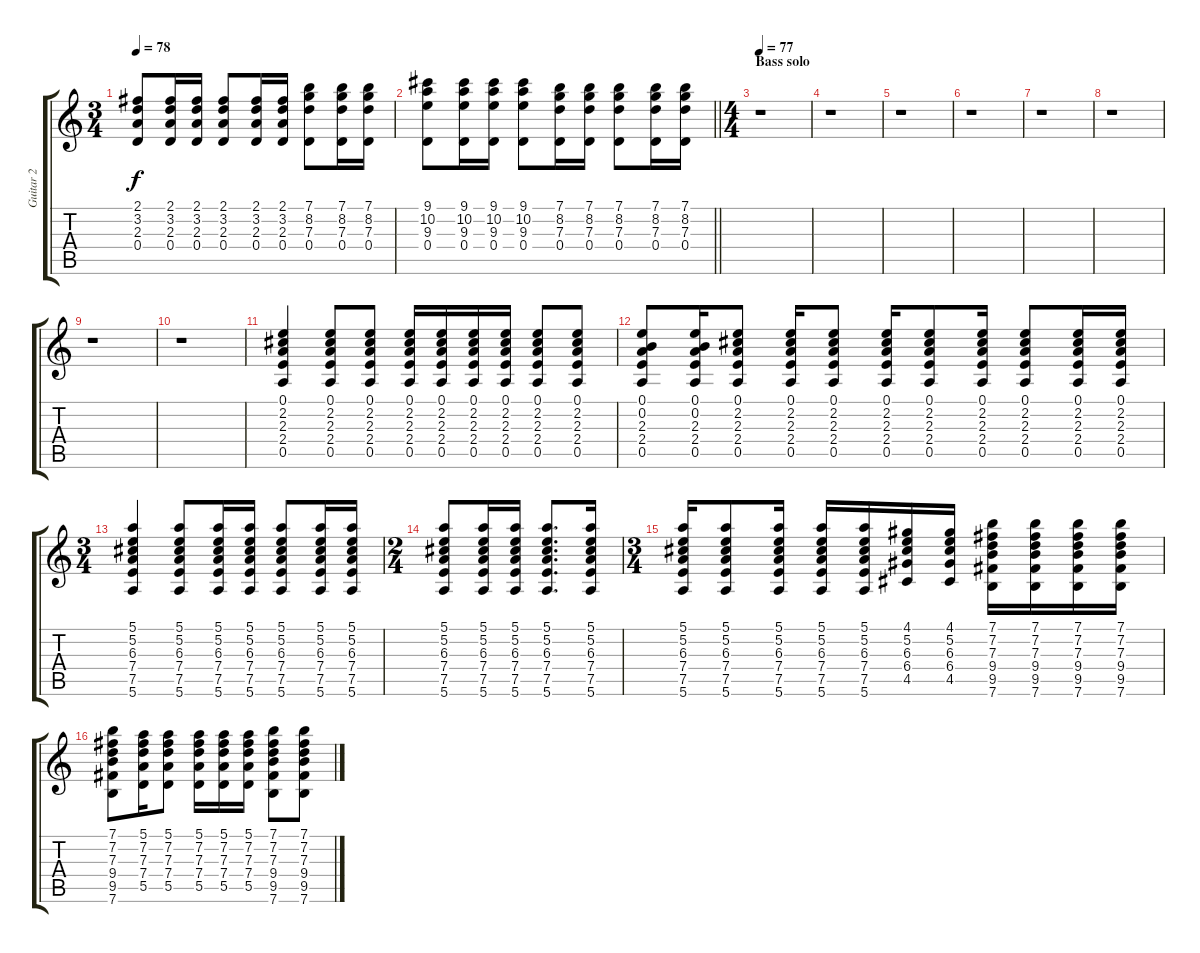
\track ("Guitar 2" "Guitar 2") {instrument acousticguitarsteel}
\staff {score tabs}
\tuning (E4 B3 G3 D3 A2 E2) {hide}
\ts (3 4)
\tempo 78
\clef g2
\ks c
(2.1 3.2 2.3 0.4).8{dy f} (2.1 3.2 2.3 0.4).16 (2.1 3.2 2.3 0.4).16 (2.1 3.2 2.3 0.4).8 (2.1 3.2 2.3 0.4).16 (2.1 3.2 2.3 0.4).16 (7.1 8.2 7.3 0.4).8 (7.1 8.2 7.3 0.4).16 (7.1 8.2 7.3 0.4).16 |
\barLineRight lightlight
(9.1 10.2 9.3 0.4).8 (9.1 10.2 9.3 0.4).16 (9.1 10.2 9.3 0.4).16 (9.1 10.2 9.3 0.4).8 (7.1 8.2 7.3 0.4).16 (7.1 8.2 7.3 0.4).16 (7.1 8.2 7.3 0.4).8 (7.1 8.2 7.3 0.4).16 (7.1 8.2 7.3 0.4).16 |
\ts (4 4)
\section ("" "Bass solo")
\tempo 77
r.1 |
r.1 |
r.1 |
r.1 |
r.1 |
r.1 |
r.1 |
r.1 |
(0.1 2.2 2.3 2.4 0.5).4 (0.1 2.2 2.3 2.4 0.5).8 (0.1 2.2 2.3 2.4 0.5).8 (0.1 2.2 2.3 2.4 0.5).16 (0.1 2.2 2.3 2.4 0.5).16 (0.1 2.2 2.3 2.4 0.5).16 (0.1 2.2 2.3 2.4 0.5).16 (0.1 2.2 2.3 2.4 0.5).8 (0.1 2.2 2.3 2.4 0.5).8 |
(0.1 0.2 2.3 2.4 0.5).8 (0.1 0.2 2.3 2.4 0.5).16 (0.1 2.2 2.3 2.4 0.5).8 (0.1 2.2 2.3 2.4 0.5).16 (0.1 2.2 2.3 2.4 0.5).8 (0.1 2.2 2.3 2.4 0.5).16 (0.1 2.2 2.3 2.4 0.5).8 (0.1 2.2 2.3 2.4 0.5).16 (0.1 2.2 2.3 2.4 0.5).8 (0.1 2.2 2.3 2.4 0.5).16 (0.1 2.2 2.3 2.4 0.5).16 |
\ts (3 4)
(5.1 5.2 6.3 7.4 7.5 5.6).4 (5.1 5.2 6.3 7.4 7.5 5.6).8 (5.1 5.2 6.3 7.4 7.5 5.6).16 (5.1 5.2 6.3 7.4 7.5 5.6).16 (5.1 5.2 6.3 7.4 7.5 5.6).8{balance 12} (5.1 5.2 6.3 7.4 7.5 5.6).16 (5.1 5.2 6.3 7.4 7.5 5.6).16 |
\ts (2 4)
(5.1 5.2 6.3 7.4 7.5 5.6).8 (5.1 5.2 6.3 7.4 7.5 5.6).16 (5.1 5.2 6.3 7.4 7.5 5.6).16 (5.1 5.2 6.3 7.4 7.5 5.6).8{d} (5.1 5.2 6.3 7.4 7.5 5.6).16 |
\ts (3 4)
(5.1 5.2 6.3 7.4 7.5 5.6).16 (5.1 5.2 6.3 7.4 7.5 5.6).8 (5.1 5.2 6.3 7.4 7.5 5.6).16 (5.1 5.2 6.3 7.4 7.5 5.6).16 (5.1 5.2 6.3 7.4 7.5 5.6).16 (4.1 5.2 6.3 6.4 4.5).16 (4.1 5.2 6.3 6.4 4.5).16 (7.1 7.2 7.3 9.4 9.5 7.6).16 (7.1 7.2 7.3 9.4 9.5 7.6).16 (7.1 7.2 7.3 9.4 9.5 7.6).16 (7.1 7.2 7.3 9.4 9.5 7.6).16 |
(7.1 7.2 7.3 9.4 9.5 7.6).8 (5.1 7.2 7.3 7.4 5.5).16 (5.1 7.2 7.3 7.4 5.5).8 (5.1 7.2 7.3 7.4 5.5).16 (5.1 7.2 7.3 7.4 5.5).16 (5.1 7.2 7.3 7.4 5.5).16 (7.1 7.2 7.3 9.4 9.5 7.6).8 (7.1 7.2 7.3 9.4 9.5 7.6).8
